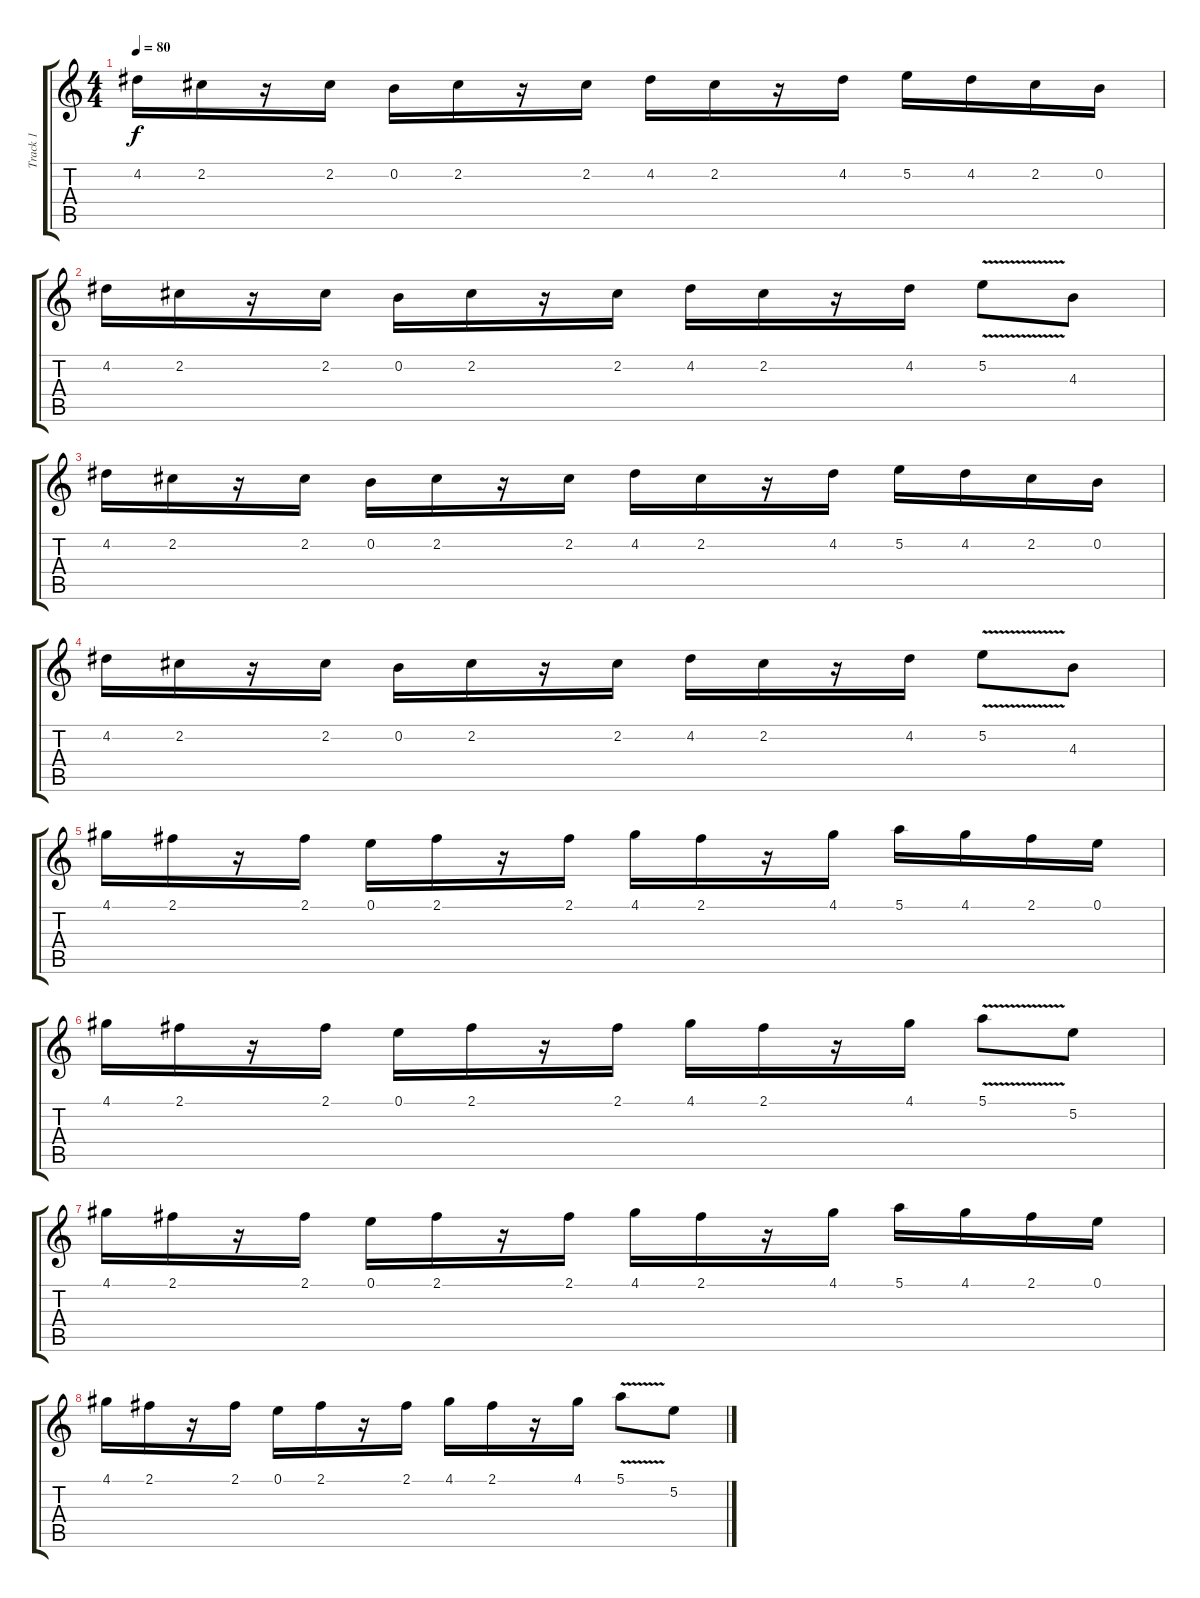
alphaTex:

\track ("Track 1" "Track 1") {instrument distortionguitar}
\staff {score tabs}
\tuning (E4 B3 G3 D3 A2 E2) {hide}
\ts (4 4)
\tempo 80
\clef g2
\ks c
4.2.16{dy f} 2.2.16 r.16 2.2.16 0.2.16 2.2.16 r.16 2.2.16 4.2.16 2.2.16 r.16 4.2.16 5.2.16 4.2.16 2.2.16 0.2.16 |
4.2.16 2.2.16 r.16 2.2.16 0.2.16 2.2.16 r.16 2.2.16 4.2.16 2.2.16 r.16 4.2.16 5.2{v}.8 4.3.8 |
4.2.16 2.2.16 r.16 2.2.16 0.2.16 2.2.16 r.16 2.2.16 4.2.16 2.2.16 r.16 4.2.16 5.2.16 4.2.16 2.2.16 0.2.16 |
4.2.16 2.2.16 r.16 2.2.16 0.2.16 2.2.16 r.16 2.2.16 4.2.16 2.2.16 r.16 4.2.16 5.2{v}.8 4.3.8 |
4.1.16 2.1.16 r.16 2.1.16 0.1.16 2.1.16 r.16 2.1.16 4.1.16 2.1.16 r.16 4.1.16 5.1.16 4.1.16 2.1.16 0.1.16 |
4.1.16 2.1.16 r.16 2.1.16 0.1.16 2.1.16 r.16 2.1.16 4.1.16 2.1.16 r.16 4.1.16 5.1{v}.8 5.2.8 |
4.1.16 2.1.16 r.16 2.1.16 0.1.16 2.1.16 r.16 2.1.16 4.1.16 2.1.16 r.16 4.1.16 5.1.16 4.1.16 2.1.16 0.1.16 |
4.1.16 2.1.16 r.16 2.1.16 0.1.16 2.1.16 r.16 2.1.16 4.1.16 2.1.16 r.16 4.1.16 5.1{v}.8 5.2.8
